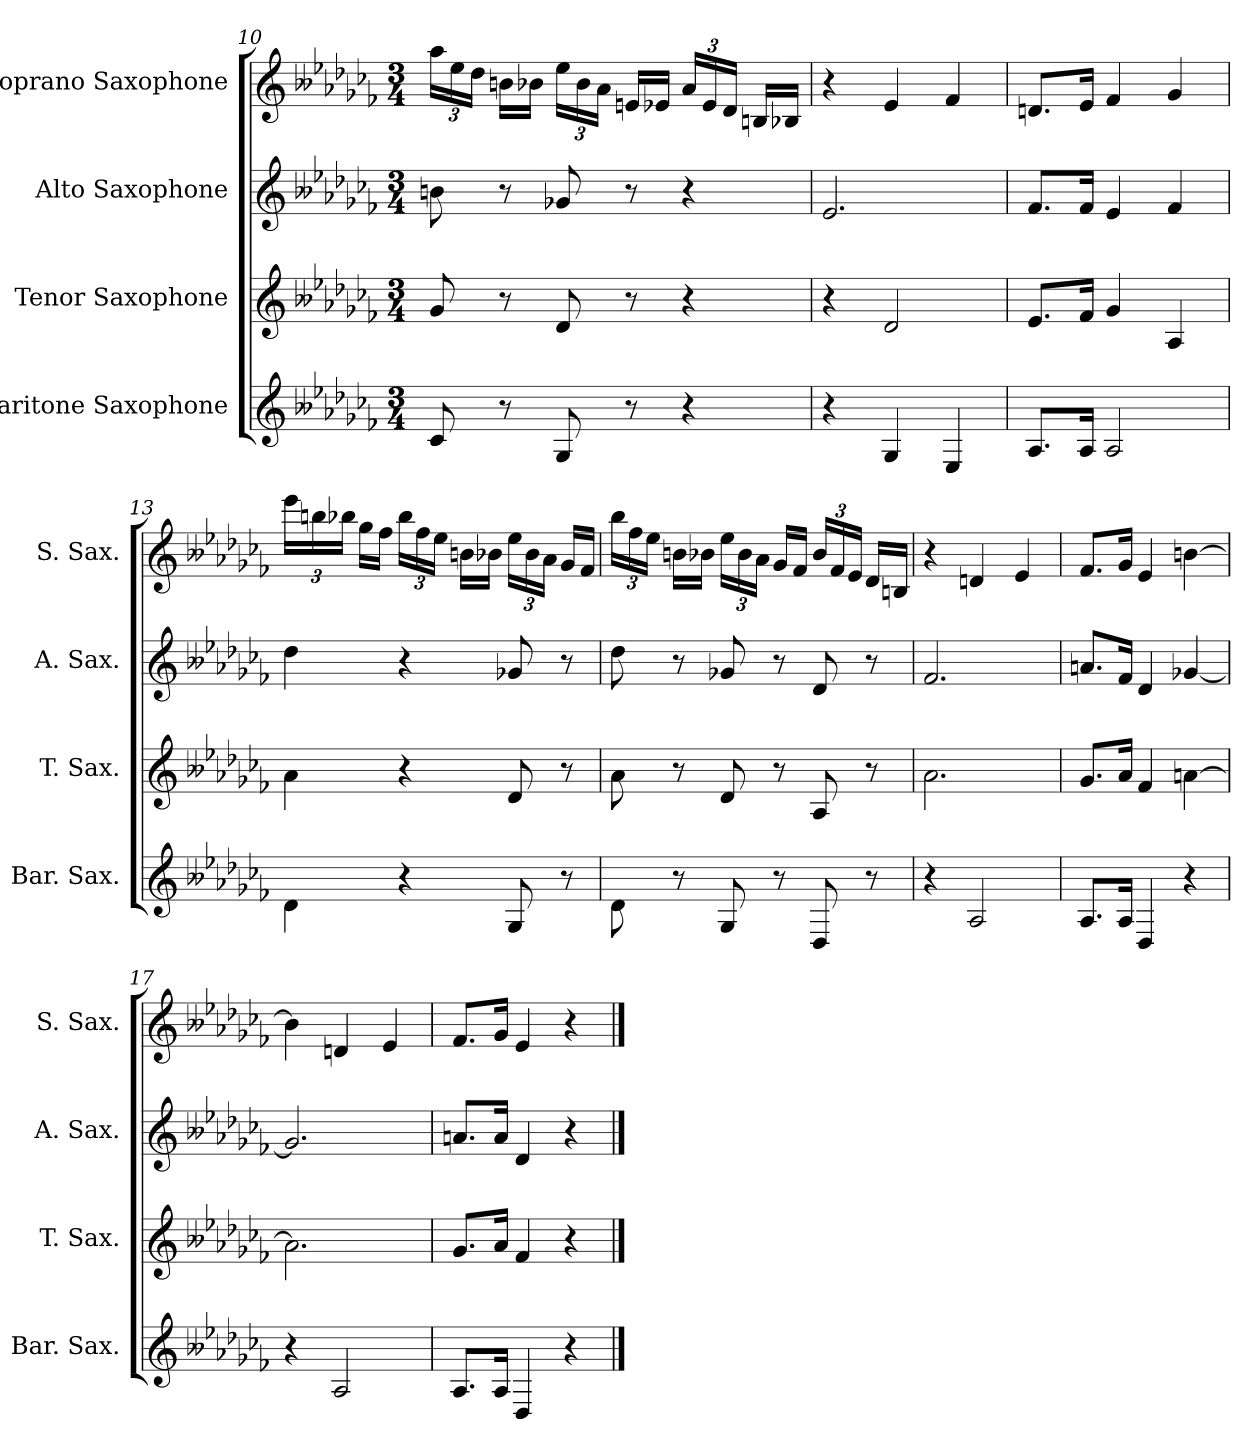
**kern	**kern	**kern	**kern
*part4	*part3	*part2	*part1
*staff4	*staff3	*staff2	*staff1
*I"Baritone Saxophone	*I"Tenor Saxophone	*I"Alto Saxophone	*I"Soprano Saxophone
*I'Bar. Sax.	*I'T. Sax.	*I'A. Sax.	*I'S. Sax.
!!LO:PB:g=z
*clefG2	*clefG2	*clefG2	*clefG2
*ITrd12c21	*ITrd8c14	*ITrd5c9	*ITrd1c2
*k[b--e-a-d-g-c-f-]	*k[b--e-a-d-g-c-f-]	*k[b--e-a-d-g-c-f-]	*k[b--e-a-d-g-c-f-]
*F-:	*F-:	*F-:	*F-:
*M3/4	*M3/4	*M3/4	*M3/4
*	*	*	*Xbrackettup
=10	=10	=10	=10
8C-/	8G-/	8dn\	24gg-\LL
.	.	.	24dd-\
.	.	.	24cc-\JJ
8r	8r	8r	16an\LL
.	.	.	16a-X\JJ
8GG-/	8D-/	8B--/	24dd-\LL
.	.	.	24a-\
.	.	.	24g-\JJ
8r	8r	8r	16dn/LL
.	.	.	16d-X/JJ
4r	4r	4r	24g-/LL
.	.	.	24d-/
.	.	.	24c-/JJ
.	.	.	16An/LL
.	.	.	16A-X/JJ
=11	=11	=11	=11
4r	4r	2.G-/	4r
4GG-/	2D-/	.	4d-/
4EE-/	.	.	4e-/
=12	=12	=12	=12
8.AA-/L	8.E-/L	8.A-/L	8.cn/L
16AA-/Jk	16F-/Jk	16A-/Jk	16d-/Jk
2AA-/	4G-/	4G-/	4e-/
.	4AA-/	4A-/	4f-/
=13	=13	=13	=13
4D-\	4A-\	4f-\	24ddd-\LL
.	.	.	24aan\
.	.	.	24aa-X\JJ
.	.	.	16ff-\LL
.	.	.	16ee-\JJ
4r	4r	4r	24aa-\LL
.	.	.	24ee-\
.	.	.	24dd-\JJ
.	.	.	16an\LL
.	.	.	16a-X\JJ
8GG-/	8D-/	8B--/	24dd-\LL
.	.	.	24a-\
.	.	.	24g-\JJ
8r	8r	8r	16f-/LL
.	.	.	16e-/JJ
!!LO:LB:g=z
=14	=14	=14	=14
8D-\	8A-\	8f-\	24aa-\LL
.	.	.	24ee-\
.	.	.	24dd-\JJ
8r	8r	8r	16an\LL
.	.	.	16a-X\JJ
8GG-/	8D-/	8B--/	24dd-\LL
.	.	.	24a-\
.	.	.	24g-\JJ
8r	8r	8r	16f-/LL
.	.	.	16e-/JJ
8DD-/	8AA-/	8F-/	24a-/LL
.	.	.	24e-/
.	.	.	24d-/JJ
8r	8r	8r	16c-/LL
.	.	.	16An/JJ
=15	=15	=15	=15
4r	2.A-\	2.A-/	4r
2AA-/	.	.	4cn/
.	.	.	4d-/
=16	=16	=16	=16
8.AA-/L	8.G-/L	8.cn/L	8.e-/L
16AA-/Jk	16A-/Jk	16A-/Jk	16f-/Jk
4DD-/	4F-/	4F-/	4d-/
4r	[4An\	[4B--/	[4an\
=17	=17	=17	=17
4r	2.A\]	2.B--/]	4a\]
2AA-/	.	.	4cn/
.	.	.	4d-/
=18	=18	=18	=18
8.AA-/L	8.G-/L	8.cn/L	8.e-/L
16AA-/Jk	16A-/Jk	16c/Jk	16f-/Jk
4DD-/	4F-/	4F-/	4d-/
4r	4r	4r	4r
==	==	==	==
*-	*-	*-	*-
